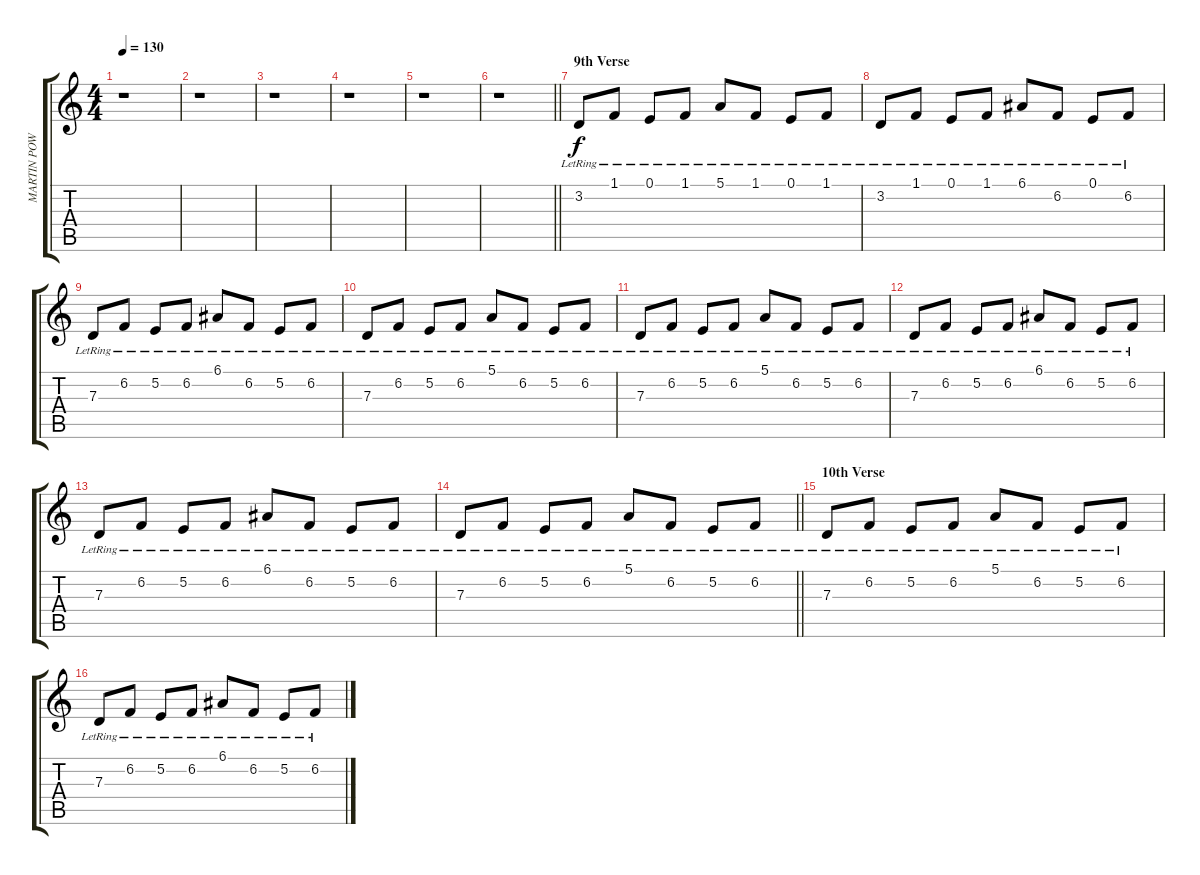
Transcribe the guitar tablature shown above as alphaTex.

\track ("MARTIN POWELL" "MARTIN POW") {instrument acousticgrandpiano}
\staff {score tabs}
\tuning (E4 B3 G3 D3 A2 E2) {hide}
\ts (4 4)
\tempo 130
\clef g2
\ks c
r.1{dy f} |
r.1 |
r.1 |
r.1 |
r.1 |
\barLineRight lightlight
r.1 |
\section ("" "9th Verse")
3.2{lr}.8{volume 16 instrument harpsichord} 1.1{lr}.8 0.1{lr}.8 1.1{lr}.8 5.1{lr}.8 1.1{lr}.8 0.1{lr}.8 1.1{lr}.8 |
3.2{lr}.8 1.1{lr}.8 0.1{lr}.8 1.1{lr}.8 6.1{lr}.8 6.2{lr}.8 0.1{lr}.8 6.2{lr}.8 |
7.3{lr}.8 6.2{lr}.8 5.2{lr}.8 6.2{lr}.8 6.1{lr}.8 6.2{lr}.8 5.2{lr}.8 6.2{lr}.8 |
7.3{lr}.8 6.2{lr}.8 5.2{lr}.8 6.2{lr}.8 5.1{lr}.8 6.2{lr}.8 5.2{lr}.8 6.2{lr}.8 |
7.3{lr}.8{volume 16 instrument harpsichord} 6.2{lr}.8 5.2{lr}.8 6.2{lr}.8 5.1{lr}.8 6.2{lr}.8 5.2{lr}.8 6.2{lr}.8 |
7.3{lr}.8 6.2{lr}.8 5.2{lr}.8 6.2{lr}.8 6.1{lr}.8 6.2{lr}.8 5.2{lr}.8 6.2{lr}.8 |
7.3{lr}.8 6.2{lr}.8 5.2{lr}.8 6.2{lr}.8 6.1{lr}.8 6.2{lr}.8 5.2{lr}.8 6.2{lr}.8 |
\barLineRight lightlight
7.3{lr}.8 6.2{lr}.8 5.2{lr}.8 6.2{lr}.8 5.1{lr}.8 6.2{lr}.8 5.2{lr}.8 6.2{lr}.8 |
\section ("" "10th Verse")
7.3{lr}.8{volume 16 instrument harpsichord} 6.2{lr}.8 5.2{lr}.8 6.2{lr}.8 5.1{lr}.8 6.2{lr}.8 5.2{lr}.8 6.2{lr}.8 |
7.3{lr}.8 6.2{lr}.8 5.2{lr}.8 6.2{lr}.8 6.1{lr}.8 6.2{lr}.8 5.2{lr}.8 6.2{lr}.8
